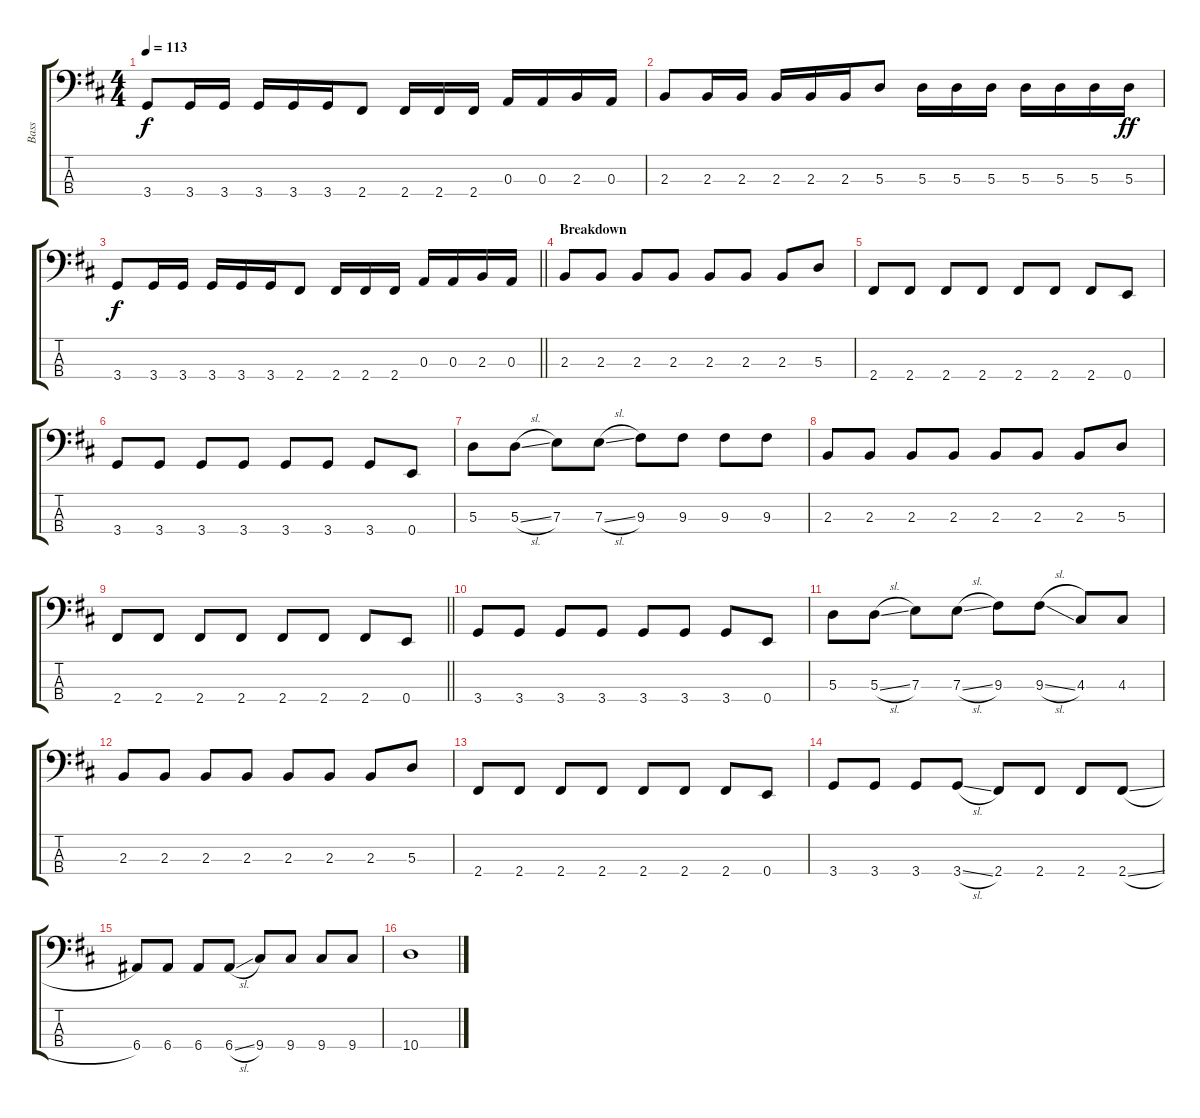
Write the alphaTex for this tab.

\track ("Bass" "Bass") {instrument electricbassfinger}
\staff {score tabs}
\tuning (G2 D2 A1 E1) {hide}
\ts (4 4)
\tempo 113
\clef f4
\ks d
3.4.8{dy f} 3.4.16 3.4.16 3.4.16 3.4.16 3.4.16 2.4.8 2.4.16 2.4.16 2.4.16 0.3.16 0.3.16 2.3.16 0.3.16 |
2.3.8 2.3.16 2.3.16 2.3.16 2.3.16 2.3.16 5.3.8 5.3.16 5.3.16 5.3.16 5.3.16 5.3.16 5.3.16 5.3.16{dy ff} |
\barLineRight lightlight
3.4.8{dy f} 3.4.16 3.4.16 3.4.16 3.4.16 3.4.16 2.4.8 2.4.16 2.4.16 2.4.16 0.3.16 0.3.16 2.3.16 0.3.16 |
\section ("" "Breakdown")
2.3.8 2.3.8 2.3.8 2.3.8 2.3.8 2.3.8 2.3.8 5.3.8 |
2.4.8 2.4.8 2.4.8 2.4.8 2.4.8 2.4.8 2.4.8 0.4.8 |
3.4.8 3.4.8 3.4.8 3.4.8 3.4.8 3.4.8 3.4.8 0.4.8 |
5.3.8 5.3{sl}.8 7.3.8 7.3{sl}.8 9.3.8 9.3.8 9.3.8 9.3.8 |
2.3.8 2.3.8 2.3.8 2.3.8 2.3.8 2.3.8 2.3.8 5.3.8 |
\barLineRight lightlight
2.4.8 2.4.8 2.4.8 2.4.8 2.4.8 2.4.8 2.4.8 0.4.8 |
3.4.8 3.4.8 3.4.8 3.4.8 3.4.8 3.4.8 3.4.8 0.4.8 |
5.3.8 5.3{sl}.8 7.3.8 7.3{sl}.8 9.3.8 9.3{sl}.8 4.3.8 4.3.8 |
2.3.8 2.3.8 2.3.8 2.3.8 2.3.8 2.3.8 2.3.8 5.3.8 |
2.4.8 2.4.8 2.4.8 2.4.8 2.4.8 2.4.8 2.4.8 0.4.8 |
3.4.8 3.4.8 3.4.8 3.4{sl}.8 2.4.8 2.4.8 2.4.8 2.4{sl}.8 |
6.4.8 6.4.8 6.4.8 6.4{sl}.8 9.4.8 9.4.8 9.4.8 9.4.8 |
10.4.1
